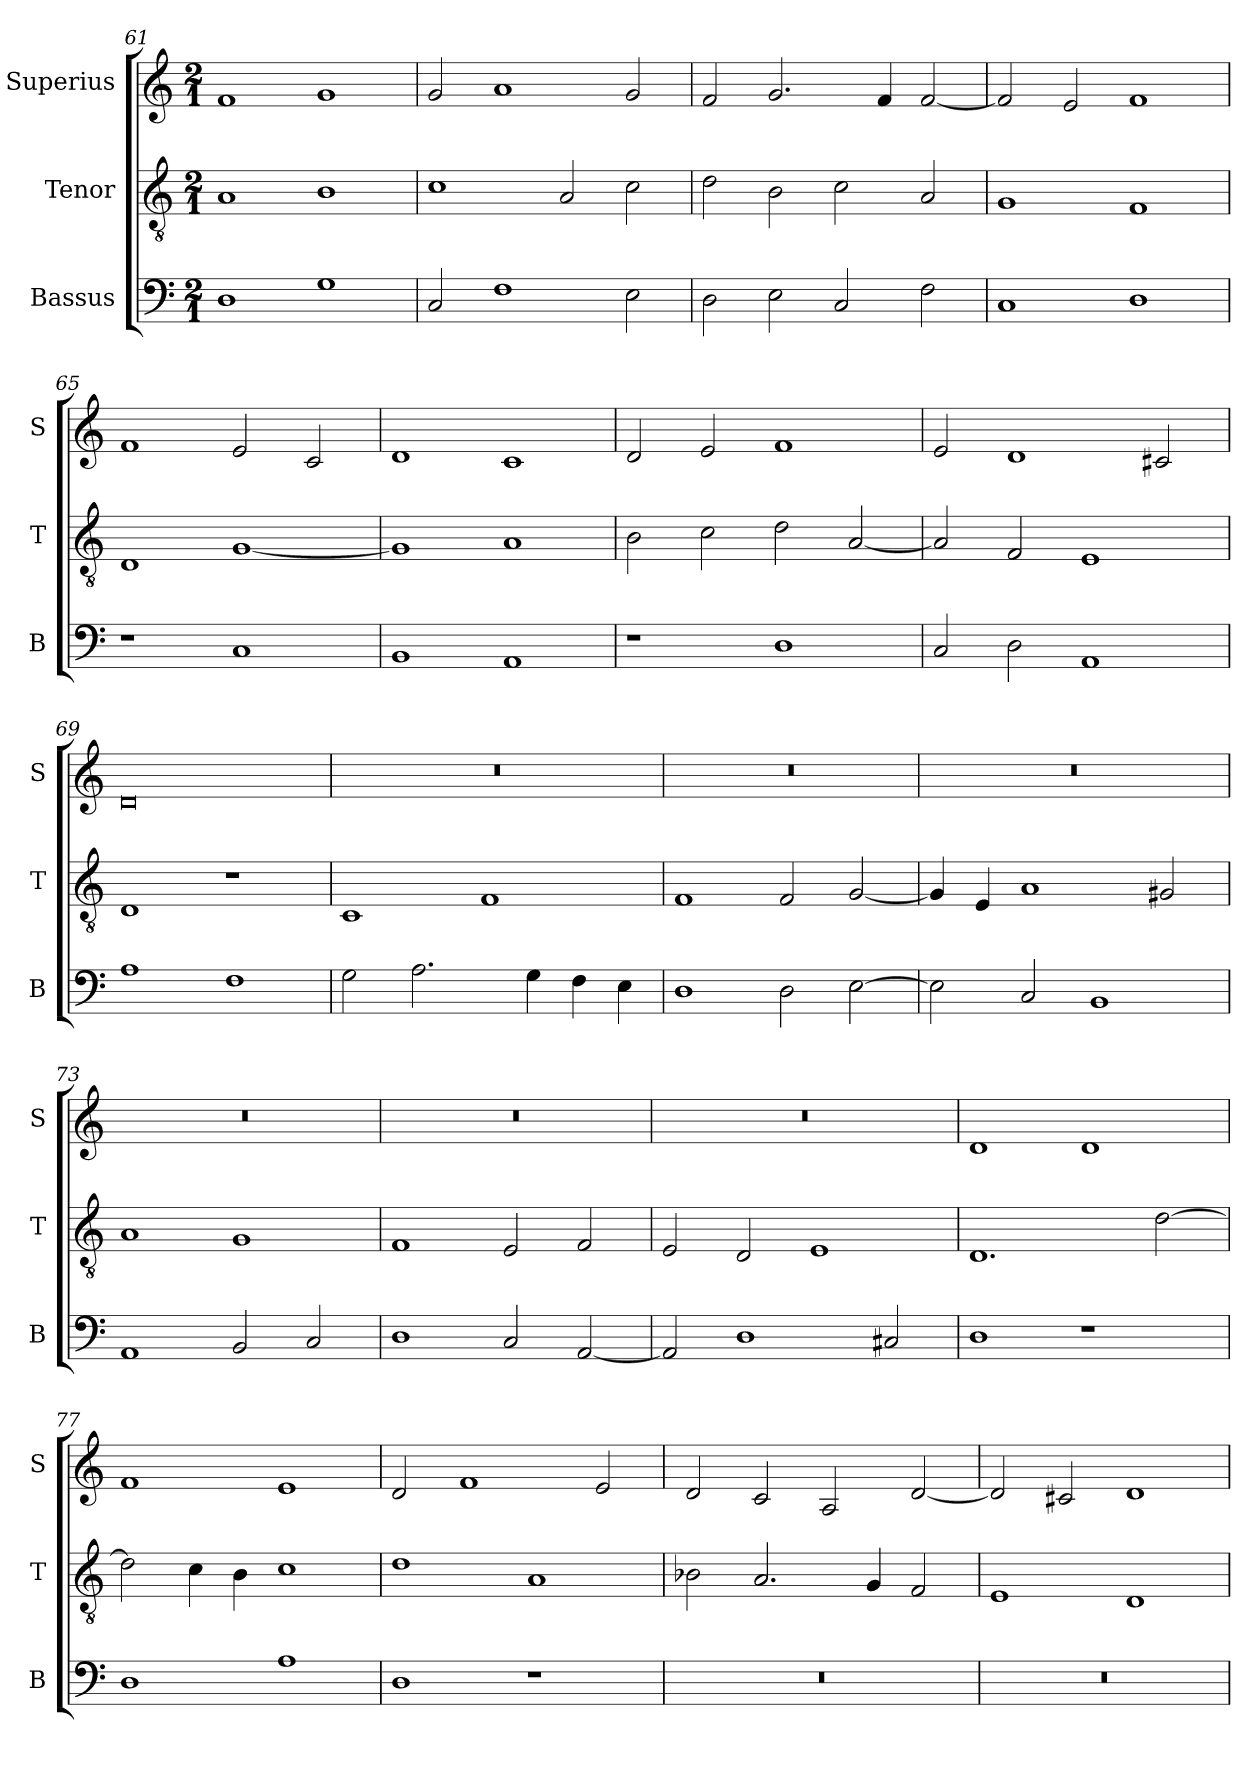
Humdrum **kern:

**kern	**kern	**kern
*part3	*part2	*part1
*staff3	*staff2	*staff1
*I"Bassus	*I"Tenor	*I"Superius
*I'B	*I'T	*I'S
*clefF4	*clefGv2	*clefG2
*k[]	*k[]	*k[]
*M2/1	*M2/1	*M2/1
=61	=61	=61
1D	1A	1f
1G	1B	1g
=62	=62	=62
2C/	1c	2g/
1F	.	1a
.	2A/	.
2E\	2c\	2g/
=63	=63	=63
2D\	2d\	2f/
2E\	2B\	2.g/
2C/	2c\	.
.	.	4f/
2F\	2A/	[2f/
=64	=64	=64
1C	1G	2f/]
.	.	2e/
1D	1F	1f
=65	=65	=65
1r	1D	1f
1C	[1G	2e/
.	.	2c/
=66	=66	=66
1BB	1G]	1d
1AA	1A	1c
=67	=67	=67
1r	2B\	2d/
.	2c\	2e/
1D	2d\	1f
.	[2A/	.
=68	=68	=68
2C/	2A/]	2e/
2D\	2F/	1d
1AA	1E	.
.	.	2c#X/
=69	=69	=69
1A	1D	0d
1F	1r	.
=70	=70	=70
2G\	1C	0r
2.A\	.	.
.	1F	.
4G\	.	.
4F\	.	.
4E\	.	.
=71	=71	=71
1D	1F	0r
2D\	2F/	.
[2E\	[2G/	.
=72	=72	=72
2E\]	4G/]	0r
.	4E/	.
2C/	1A	.
1BB	.	.
.	2G#X/	.
=73	=73	=73
1AA	1A	0r
2BB/	1G	.
2C/	.	.
=74	=74	=74
1D	1F	0r
2C/	2E/	.
[2AA/	2F/	.
=75	=75	=75
2AA/]	2E/	0r
1D	2D/	.
.	1E	.
2C#X/	.	.
=76	=76	=76
1D	1.D	1d
1r	.	1d
.	[2d\	.
=77	=77	=77
1D	2d\]	1f
.	4c\	.
.	4B\	.
1A	1c	1e
=78	=78	=78
1D	1d	2d/
.	.	1f
1r	1A	.
.	.	2e/
=79	=79	=79
0r	2B-X\	2d/
.	2.A/	2c/
.	.	2A/
.	4G/	.
.	2F/	[2d/
=80	=80	=80
0r	1E	2d/]
.	.	2c#X/
.	1D	1d
=	=	=
*-	*-	*-
